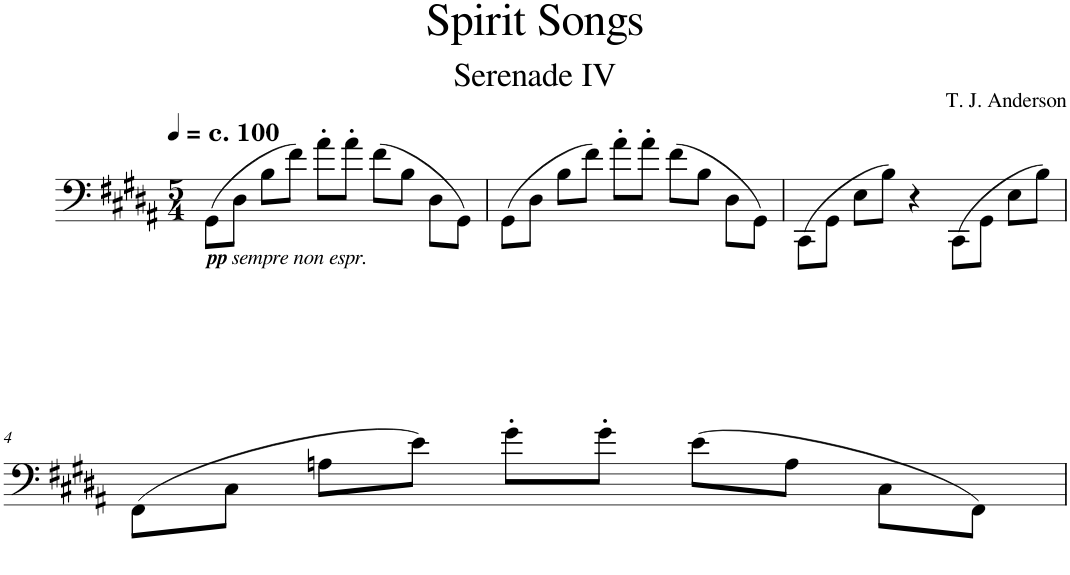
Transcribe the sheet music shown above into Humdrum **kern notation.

**kern
*part1
*staff1
*I"Violoncello
*I'Vc.
*clefF4
*k[f#c#g#d#a#]
*M5/4
=1
!LO:TX:a:B:t=c. 100
!LO:TX:b:Bi:t=pp
!LO:TX:b:t=sempre non espr.
(8GG#\L
8D#\J
8B\L
8f#\J)
8a#'\L
8a#'\J
(8f#\L
8B\J
8D#\L
8GG#\J)
=2
(8GG#\L
8D#\J
8B\L
8f#\J)
8a#'\L
8a#'\J
(8f#\L
8B\J
8D#\L
8GG#\J)
=3
(8CC#\L
8GG#\J
8E\L
8B\J)
4r
(8CC#\L
8GG#\J
8E\L
8B\J)
!!LO:LB:g=z
=4
(8FF#\L
8C#\J
8An\L
8e\J)
8g#'\L
8g#'\J
(8e\L
8A\J
8C#\L
8FF#\J)
=
*-
